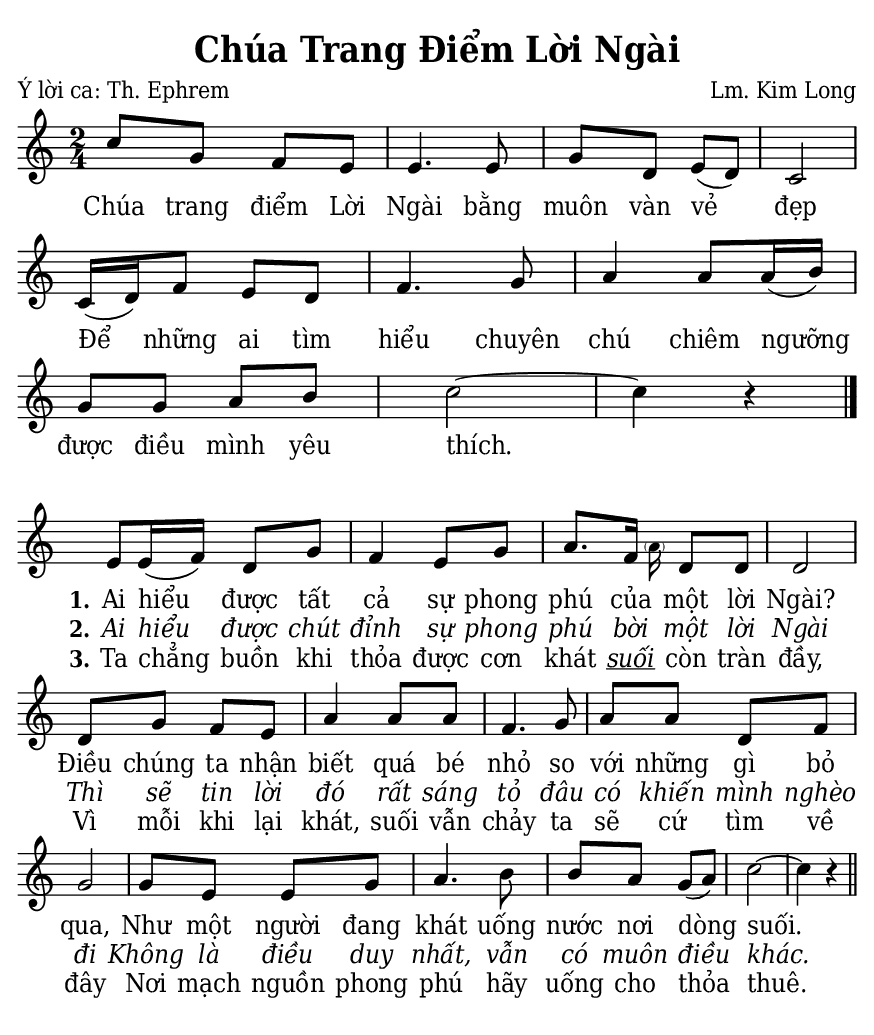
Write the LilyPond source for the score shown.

% Cài đặt chung
\version "2.24.3"
\include "english.ly"

\header {
  title = "Chúa Trang Điểm Lời Ngài"
  poet = "Ý lời ca: Th. Ephrem"
  composer = "Lm. Kim Long"
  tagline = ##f
}

% Nhạc
nhacPhanMot = \relative c'' {
  \key c \major
  \time 2/4
  c8 g f e |
  e4. e8 |
  g d e (d) |
  c2 |
  c16 (d) f8 e d |
  f4. g8 |
  a4 a8 a16 (b) |
  g8 g a b |
  c2 ~ |
  c4 r \bar "|."
}

nhacPhanHai = \relative c' {
  \key c \major
  \time 2/4
  e8 e16 (f) d8 g |
  f4 e8 g |
  a8.
  <<
    {
      \voiceOne
      f16
    }
    \new Voice = "splitpart" {
      \voiceTwo
      \once \override NoteColumn.force-hshift = #2.5
      \tweak font-size #-2
      \parenthesize
      a16
    }
  >>
  \oneVoice
  d,8 d |
  d2 |
  d8 g f e |
  a4 a8 a |
  f4. g8 |
  a a d, f |
  g2 |
  g8 e e g |
  a4. b8 |
  b a g (a) |
  c2 ~ |
  c4 r \bar "||"
}

% Lời
loiPhanMot = \lyricmode {
  Chúa trang điểm Lời Ngài bằng muôn vàn vẻ đẹp
  Để những ai tìm hiểu chuyên chú chiêm ngưỡng được điều mình yêu thích.
}

loiPhanHai = \lyricmode {
  <<
    {
      \set stanza = "1."
      Ai hiểu được tất cả sự phong phú của một lời Ngài?
      Điều chúng ta nhận biết quá bé nhỏ so với những gì bỏ qua,
      Như một người đang khát uống nước nơi dòng suối.
    }
    \new Lyrics {
	    \set associatedVoice = "beSop"
	    \set stanza = "2."
      \override Lyrics.LyricText.font-shape = #'italic
      Ai hiểu được chút đỉnh sự phong phú bời một lời Ngài
      Thì sẽ tin lời đó rất sáng tỏ đâu có khiến mình nghèo đi
      Không là điều duy nhất, vẫn có muôn điều khác.
    }
    \new Lyrics {
	    \set associatedVoice = "beSop"
	    \set stanza = "3."
      Ta chẳng buồn khi thỏa được cơn khát
      \markup { \italic \underline "suối" } còn tràn đầy,
      Vì mỗi khi lại khát, suối vẫn chảy ta sẽ cứ tìm về đây
      Nơi mạch nguồn phong phú hãy uống cho thỏa thuê.
    }
  >>
}

% Dàn trang
\paper {
  #(set-paper-size "a5")
  top-margin = 3\mm
  bottom-margin = 3\mm
  left-margin = 3\mm
  right-margin = 3\mm
  indent = #0
  #(define fonts
	 (make-pango-font-tree "Deja Vu Serif Condensed"
	 		       "Deja Vu Serif Condensed"
			       "Deja Vu Serif Condensed"
			       (/ 20 20)))
  print-page-number = ##f
}

\score {
  <<
    \new Staff <<
        \clef treble
        \new Voice = beSop {
          \nhacPhanMot
        }
      \new Lyrics \lyricsto beSop \loiPhanMot
    >>
  >>
  \layout {
    \override Lyrics.LyricSpace.minimum-distance = #2
    \override Score.BarNumber.break-visibility = ##(#f #f #f)
    \override Score.SpacingSpanner.uniform-stretching = ##t
    ragged-last = ##f
  }
}

\score {
  <<
    \new Staff <<
        \clef treble
        \new Voice = beSop {
          \nhacPhanHai
        }
      \new Lyrics \lyricsto beSop \loiPhanHai
    >>
  >>
  \layout {
    \override Staff.TimeSignature.transparent = ##t
    \override Lyrics.LyricSpace.minimum-distance = #1
    \override Score.BarNumber.break-visibility = ##(#f #f #f)
    \override Score.SpacingSpanner.uniform-stretching = ##t
    ragged-last = ##f
  }
}
